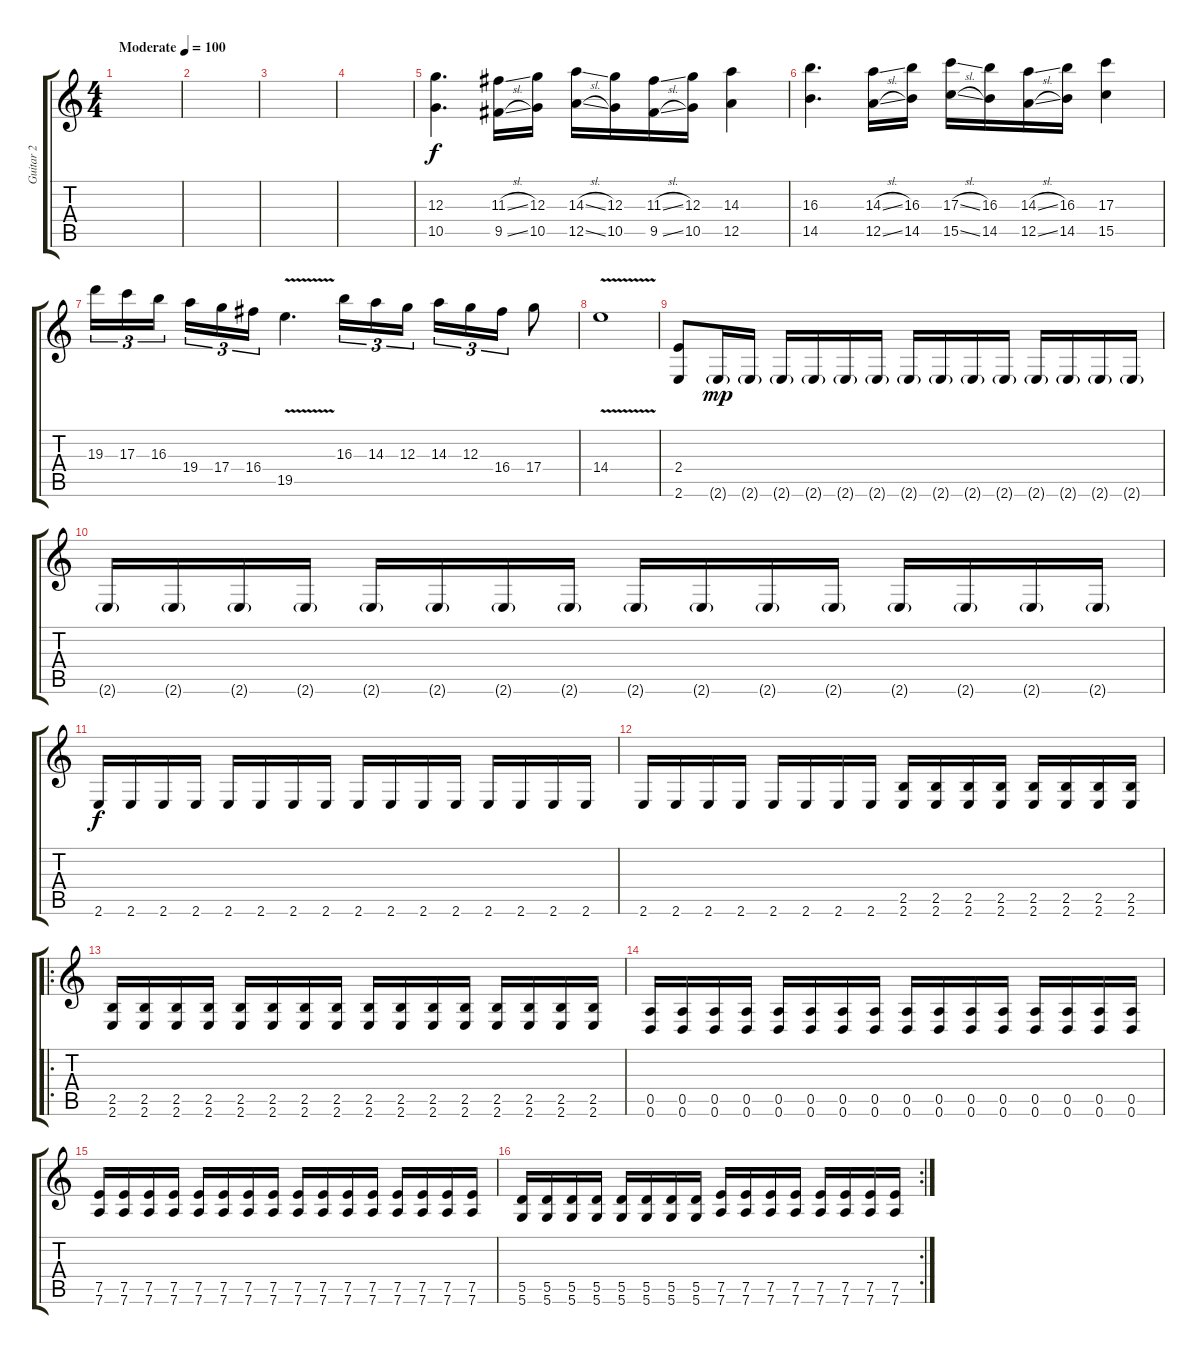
\track ("Guitar 2" "Guitar 2") {instrument distortionguitar}
\staff {score tabs}
\tuning (E4 B3 G3 D3 A2 D2) {hide}
\ts (4 4)
\tempo (100 "Moderate")
\clef g2
\ks c
|
|
|
|
(12.3 10.5).4{d instrument acousticguitarsteel} (11.3{sl} 9.5{sl}).16 (12.3 10.5).16 (14.3{sl} 12.5{sl}).16 (12.3 10.5).16 (11.3{sl} 9.5{sl}).16 (12.3 10.5).16 (14.3 12.5).4 |
(16.3 14.5).4{d} (14.3{sl} 12.5{sl}).16 (16.3 14.5).16 (17.3{sl} 15.5{sl}).16 (16.3 14.5).16 (14.3{sl} 12.5{sl}).16 (16.3 14.5).16 (17.3 15.5).4 |
19.3.16{tu (3 2)} 17.3.16{tu (3 2)} 16.3.16{tu (3 2) beam splitsecondary} 19.4.16{tu (3 2)} 17.4.16{tu (3 2)} 16.4.16{tu (3 2)} 19.5{v}.4{d} 16.3.16{tu (3 2)} 14.3.16{tu (3 2)} 12.3.16{tu (3 2)} 14.3.16{tu (3 2)} 12.3.16{tu (3 2)} 16.4.16{tu (3 2)} 17.4.8 |
14.4{v}.1 |
(2.4 2.6).8{instrument distortionguitar} 2.6{g}.16{dy mp} 2.6{g}.16 2.6{g}.16 2.6{g}.16 2.6{g}.16 2.6{g}.16 2.6{g}.16 2.6{g}.16 2.6{g}.16 2.6{g}.16 2.6{g}.16 2.6{g}.16 2.6{g}.16 2.6{g}.16 |
2.6{g}.16 2.6{g}.16 2.6{g}.16 2.6{g}.16 2.6{g}.16 2.6{g}.16 2.6{g}.16 2.6{g}.16 2.6{g}.16 2.6{g}.16 2.6{g}.16 2.6{g}.16 2.6{g}.16 2.6{g}.16 2.6{g}.16 2.6{g}.16 |
2.6.16{dy f} 2.6.16 2.6.16 2.6.16 2.6.16 2.6.16 2.6.16 2.6.16 2.6.16 2.6.16 2.6.16 2.6.16 2.6.16 2.6.16 2.6.16 2.6.16 |
2.6.16 2.6.16 2.6.16 2.6.16 2.6.16 2.6.16 2.6.16 2.6.16 (2.5 2.6).16 (2.5 2.6).16 (2.5 2.6).16 (2.5 2.6).16 (2.5 2.6).16 (2.5 2.6).16 (2.5 2.6).16 (2.5 2.6).16 |
\ro
(2.5 2.6).16 (2.5 2.6).16 (2.5 2.6).16 (2.5 2.6).16 (2.5 2.6).16 (2.5 2.6).16 (2.5 2.6).16 (2.5 2.6).16 (2.5 2.6).16 (2.5 2.6).16 (2.5 2.6).16 (2.5 2.6).16 (2.5 2.6).16 (2.5 2.6).16 (2.5 2.6).16 (2.5 2.6).16 |
(0.5 0.6).16 (0.5 0.6).16 (0.5 0.6).16 (0.5 0.6).16 (0.5 0.6).16 (0.5 0.6).16 (0.5 0.6).16 (0.5 0.6).16 (0.5 0.6).16 (0.5 0.6).16 (0.5 0.6).16 (0.5 0.6).16 (0.5 0.6).16 (0.5 0.6).16 (0.5 0.6).16 (0.5 0.6).16 |
(7.5 7.6).16 (7.5 7.6).16 (7.5 7.6).16 (7.5 7.6).16 (7.5 7.6).16 (7.5 7.6).16 (7.5 7.6).16 (7.5 7.6).16 (7.5 7.6).16 (7.5 7.6).16 (7.5 7.6).16 (7.5 7.6).16 (7.5 7.6).16 (7.5 7.6).16 (7.5 7.6).16 (7.5 7.6).16 |
\rc 2
(5.5 5.6).16 (5.5 5.6).16 (5.5 5.6).16 (5.5 5.6).16 (5.5 5.6).16 (5.5 5.6).16 (5.5 5.6).16 (5.5 5.6).16 (7.5 7.6).16 (7.5 7.6).16 (7.5 7.6).16 (7.5 7.6).16 (7.5 7.6).16 (7.5 7.6).16 (7.5 7.6).16 (7.5 7.6).16
